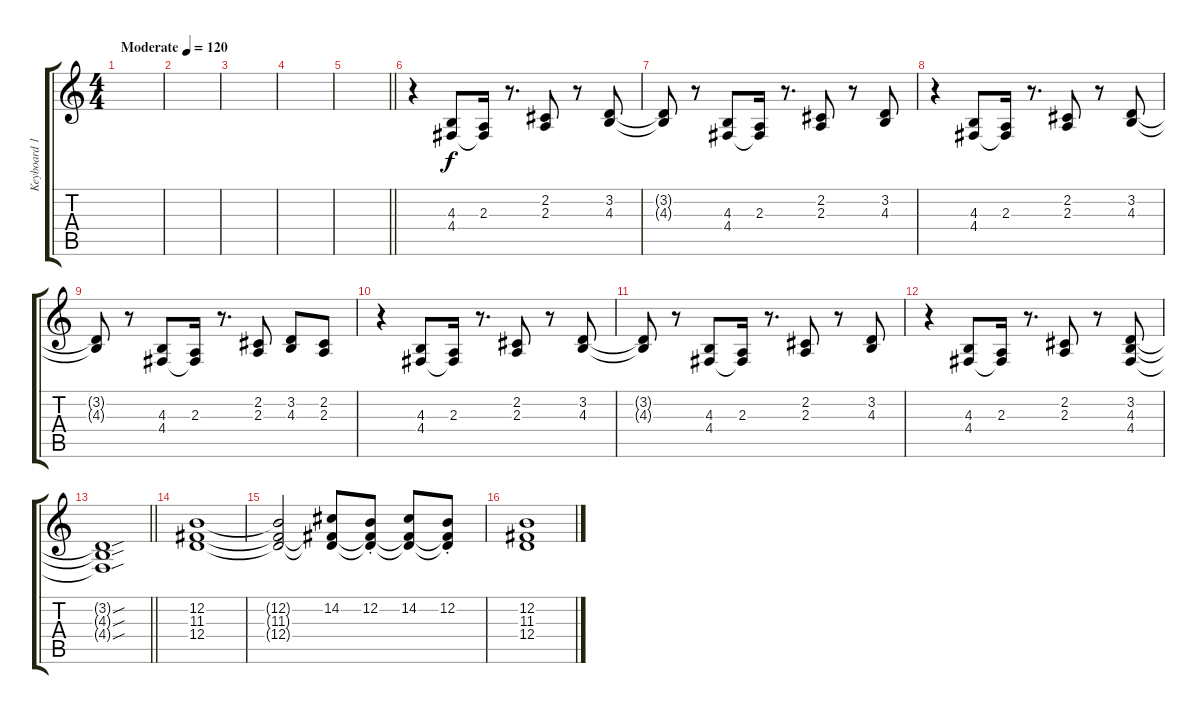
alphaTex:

\track ("Keyboard 1" "Keyboard 1") {instrument drawbarorgan}
\staff {score tabs}
\tuning (E4 B3 G3 D3 A2 E2) {hide}
\ts (4 4)
\tempo (120 "Moderate")
\clef g2
\ks c
|
|
|
|
\barLineRight lightlight
|
\section ("" "")
r.4 (4.3 4.4).8 (2.3 4.4{t}).16 r.8{d} (2.2 2.3).8 r.8 (3.2 4.3).8 |
(3.2{t} 4.3{t}).8 r.8 (4.3 4.4).8 (2.3 4.4{t}).16 r.8{d} (2.2 2.3).8 r.8 (3.2 4.3).8 |
r.4 (4.3 4.4).8 (2.3 4.4{t}).16 r.8{d} (2.2 2.3).8 r.8 (3.2 4.3).8 |
(3.2{t} 4.3{t}).8 r.8 (4.3 4.4).8 (2.3 4.4{t}).16 r.8{d} (2.2 2.3).8 (3.2 4.3).8 (2.2 2.3).8 |
r.4 (4.3 4.4).8 (2.3 4.4{t}).16 r.8{d} (2.2 2.3).8 r.8 (3.2 4.3).8 |
(3.2{t} 4.3{t}).8 r.8 (4.3 4.4).8 (2.3 4.4{t}).16 r.8{d} (2.2 2.3).8 r.8 (3.2 4.3).8 |
r.4 (4.3 4.4).8 (2.3 4.4{t}).16 r.8{d} (2.2 2.3).8 r.8 (3.2 4.3 4.4).8 |
\barLineRight lightlight
(3.2{sou t} 4.3{sou t} 4.4{sou t}).1 |
\section ("" "")
(12.2 11.3 12.4).1 |
(12.2{t} 11.3{t} 12.4{t}).2 (14.2 11.3{t} 12.4{t}).8 (12.2{st} 11.3{t} 12.4{t}).8 (14.2 11.3{t} 12.4{t}).8 (12.2{st} 11.3{t} 12.4{t}).8 |
(12.2 11.3 12.4).1
